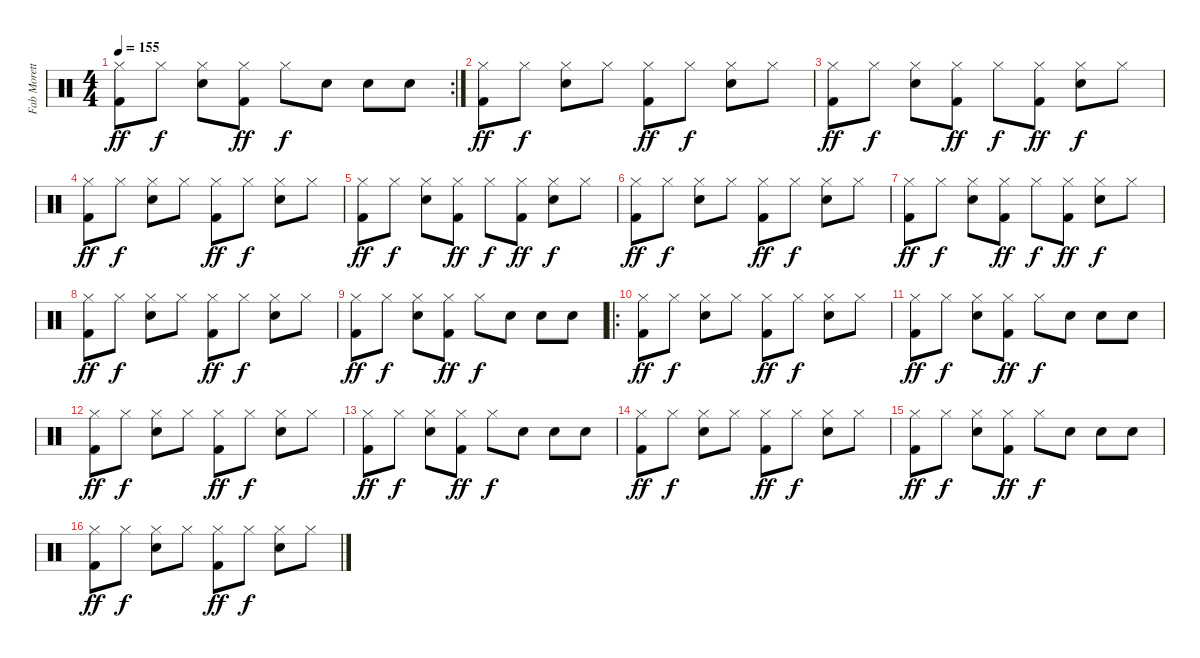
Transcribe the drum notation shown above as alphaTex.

\track ("Fab Moretti" "Fab Morett") {instrument percussion}
\staff {score}
\articulation defaults
\rc 2
\ts (4 4)
\tempo 155
\clef neutral
\ks c
("Hi-Hat (closed)" "Kick (hit) 2").8{dy ff} "Hi-Hat (closed)".8{dy f} ("Hi-Hat (closed)" "Electric Snare (hit)").8 ("Hi-Hat (closed)" "Kick (hit) 2").8{dy ff} "Hi-Hat (closed)".8{dy f} "Electric Snare (hit)".8 "Electric Snare (hit)".8 "Electric Snare (hit)".8 |
("Hi-Hat (closed)" "Kick (hit) 2").8{dy ff} "Hi-Hat (closed)".8{dy f} ("Hi-Hat (closed)" "Electric Snare (hit)").8 "Hi-Hat (closed)".8 ("Hi-Hat (closed)" "Kick (hit) 2").8{dy ff} "Hi-Hat (closed)".8{dy f} ("Hi-Hat (closed)" "Electric Snare (hit)").8 "Hi-Hat (closed)".8 |
("Hi-Hat (closed)" "Kick (hit) 2").8{dy ff} "Hi-Hat (closed)".8{dy f} ("Hi-Hat (closed)" "Electric Snare (hit)").8 ("Hi-Hat (closed)" "Kick (hit) 2").8{dy ff} "Hi-Hat (closed)".8{dy f} ("Hi-Hat (closed)" "Kick (hit) 2").8{dy ff} ("Hi-Hat (closed)" "Electric Snare (hit)").8{dy f} "Hi-Hat (closed)".8 |
("Hi-Hat (closed)" "Kick (hit) 2").8{dy ff} "Hi-Hat (closed)".8{dy f} ("Hi-Hat (closed)" "Electric Snare (hit)").8 "Hi-Hat (closed)".8 ("Hi-Hat (closed)" "Kick (hit) 2").8{dy ff} "Hi-Hat (closed)".8{dy f} ("Hi-Hat (closed)" "Electric Snare (hit)").8 "Hi-Hat (closed)".8 |
("Hi-Hat (closed)" "Kick (hit) 2").8{dy ff} "Hi-Hat (closed)".8{dy f} ("Hi-Hat (closed)" "Electric Snare (hit)").8 ("Hi-Hat (closed)" "Kick (hit) 2").8{dy ff} "Hi-Hat (closed)".8{dy f} ("Hi-Hat (closed)" "Kick (hit) 2").8{dy ff} ("Hi-Hat (closed)" "Electric Snare (hit)").8{dy f} "Hi-Hat (closed)".8 |
("Hi-Hat (closed)" "Kick (hit) 2").8{dy ff} "Hi-Hat (closed)".8{dy f} ("Hi-Hat (closed)" "Electric Snare (hit)").8 "Hi-Hat (closed)".8 ("Hi-Hat (closed)" "Kick (hit) 2").8{dy ff} "Hi-Hat (closed)".8{dy f} ("Hi-Hat (closed)" "Electric Snare (hit)").8 "Hi-Hat (closed)".8 |
("Hi-Hat (closed)" "Kick (hit) 2").8{dy ff} "Hi-Hat (closed)".8{dy f} ("Hi-Hat (closed)" "Electric Snare (hit)").8 ("Hi-Hat (closed)" "Kick (hit) 2").8{dy ff} "Hi-Hat (closed)".8{dy f} ("Hi-Hat (closed)" "Kick (hit) 2").8{dy ff} ("Hi-Hat (closed)" "Electric Snare (hit)").8{dy f} "Hi-Hat (closed)".8 |
("Hi-Hat (closed)" "Kick (hit) 2").8{dy ff} "Hi-Hat (closed)".8{dy f} ("Hi-Hat (closed)" "Electric Snare (hit)").8 "Hi-Hat (closed)".8 ("Hi-Hat (closed)" "Kick (hit) 2").8{dy ff} "Hi-Hat (closed)".8{dy f} ("Hi-Hat (closed)" "Electric Snare (hit)").8 "Hi-Hat (closed)".8 |
("Hi-Hat (closed)" "Kick (hit) 2").8{dy ff} "Hi-Hat (closed)".8{dy f} ("Hi-Hat (closed)" "Electric Snare (hit)").8 ("Hi-Hat (closed)" "Kick (hit) 2").8{dy ff} "Hi-Hat (closed)".8{dy f} "Electric Snare (hit)".8 "Electric Snare (hit)".8 "Electric Snare (hit)".8 |
\ro
("Hi-Hat (closed)" "Kick (hit) 2").8{dy ff} "Hi-Hat (closed)".8{dy f} ("Hi-Hat (closed)" "Electric Snare (hit)").8 "Hi-Hat (closed)".8 ("Hi-Hat (closed)" "Kick (hit) 2").8{dy ff} "Hi-Hat (closed)".8{dy f} ("Hi-Hat (closed)" "Electric Snare (hit)").8 "Hi-Hat (closed)".8 |
("Hi-Hat (closed)" "Kick (hit) 2").8{dy ff} "Hi-Hat (closed)".8{dy f} ("Hi-Hat (closed)" "Electric Snare (hit)").8 ("Hi-Hat (closed)" "Kick (hit) 2").8{dy ff} "Hi-Hat (closed)".8{dy f} "Electric Snare (hit)".8 "Electric Snare (hit)".8 "Electric Snare (hit)".8 |
("Hi-Hat (closed)" "Kick (hit) 2").8{dy ff} "Hi-Hat (closed)".8{dy f} ("Hi-Hat (closed)" "Electric Snare (hit)").8 "Hi-Hat (closed)".8 ("Hi-Hat (closed)" "Kick (hit) 2").8{dy ff} "Hi-Hat (closed)".8{dy f} ("Hi-Hat (closed)" "Electric Snare (hit)").8 "Hi-Hat (closed)".8 |
("Hi-Hat (closed)" "Kick (hit) 2").8{dy ff} "Hi-Hat (closed)".8{dy f} ("Hi-Hat (closed)" "Electric Snare (hit)").8 ("Hi-Hat (closed)" "Kick (hit) 2").8{dy ff} "Hi-Hat (closed)".8{dy f} "Electric Snare (hit)".8 "Electric Snare (hit)".8 "Electric Snare (hit)".8 |
("Hi-Hat (closed)" "Kick (hit) 2").8{dy ff} "Hi-Hat (closed)".8{dy f} ("Hi-Hat (closed)" "Electric Snare (hit)").8 "Hi-Hat (closed)".8 ("Hi-Hat (closed)" "Kick (hit) 2").8{dy ff} "Hi-Hat (closed)".8{dy f} ("Hi-Hat (closed)" "Electric Snare (hit)").8 "Hi-Hat (closed)".8 |
("Hi-Hat (closed)" "Kick (hit) 2").8{dy ff} "Hi-Hat (closed)".8{dy f} ("Hi-Hat (closed)" "Electric Snare (hit)").8 ("Hi-Hat (closed)" "Kick (hit) 2").8{dy ff} "Hi-Hat (closed)".8{dy f} "Electric Snare (hit)".8 "Electric Snare (hit)".8 "Electric Snare (hit)".8 |
("Hi-Hat (closed)" "Kick (hit) 2").8{dy ff} "Hi-Hat (closed)".8{dy f} ("Hi-Hat (closed)" "Electric Snare (hit)").8 "Hi-Hat (closed)".8 ("Hi-Hat (closed)" "Kick (hit) 2").8{dy ff} "Hi-Hat (closed)".8{dy f} ("Hi-Hat (closed)" "Electric Snare (hit)").8 "Hi-Hat (closed)".8
